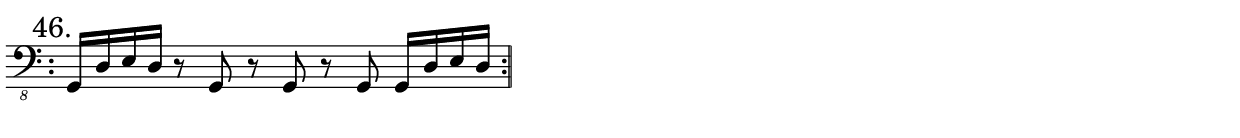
\version "2.19.80"


phrase = \relative c, {

  \clef "bass_8"
  \mark "46." 
  \cadenzaOn
  g16[ d' e d] r8 g, r g r g g16[ d' e d]
}

\score {
  \defineBarLine ":" #'("" ":" "")
  \new Staff = "phrase" {
    \bar ":"
    \phrase
    \set Score.repeatCommands = #'(end-repeat)
  }
  \layout {
    \context { \Staff
      \remove Time_signature_engraver
      \override BarLine.hair-thickness = #-1
      \override BarLine.thick-thickness = #-1
    }
  }
}
\header { tagline = "" }
\paper {
  top-margin = 1
  bottom-margin = 1
  left-margin = 1
  right-margin = 1
  indent = 0
}

